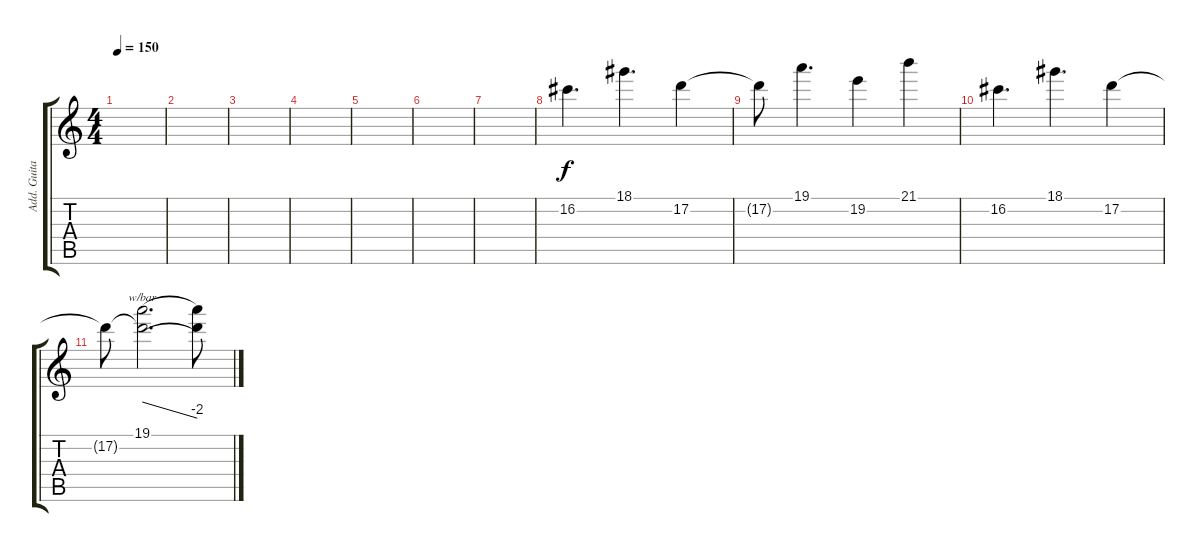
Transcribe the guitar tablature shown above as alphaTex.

\track ("Add. Guitar 2" "Add. Guita") {instrument overdrivenguitar}
\staff {score tabs}
\tuning (D4 A3 F3 C3 G2 C2) {hide}
\ts (4 4)
\tempo 150
\clef g2
\ks c
|
|
|
|
|
|
|
16.2.4{d} 18.1.4{d} 17.2.4 |
17.2{t}.8 19.1.4{d} 19.2.4 21.1.4 |
16.2.4{d} 18.1.4{d} 17.2.4 |
17.2{t}.8 (19.1 17.2{t}).2{d tbe (dive default 0 0 60 -8)} (19.1{t} 17.2{t}).8
